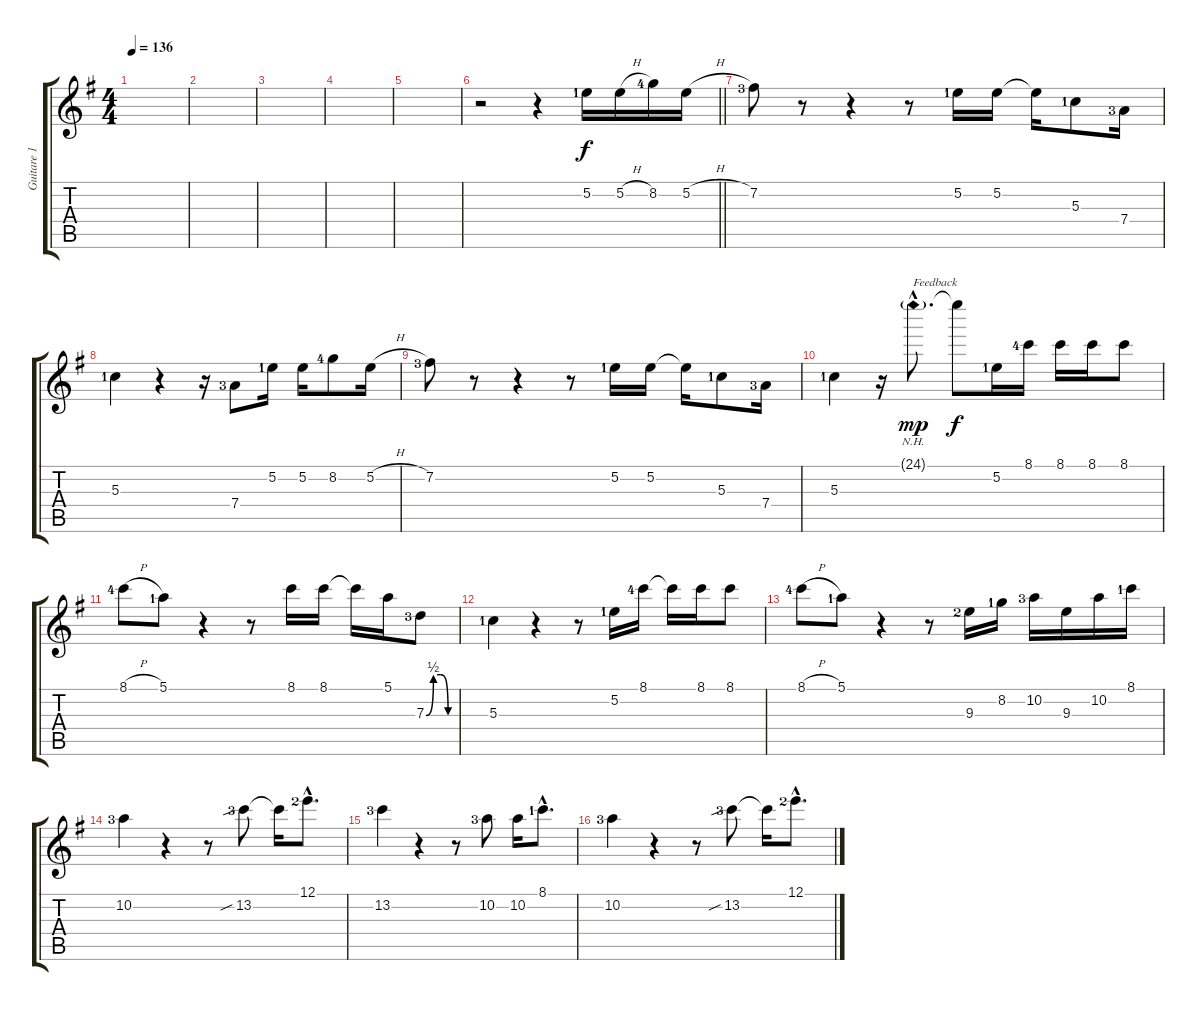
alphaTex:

\track ("Guitare 1" "Guitare 1") {instrument distortionguitar}
\staff {score tabs}
\tuning (E4 B3 G3 D3 A2 E2) {hide}
\ts (4 4)
\tempo 136
\clef g2
\ks g
|
|
|
|
|
\barLineRight lightlight
r.2 r.4 5.2{lf 2}.16 5.2{h}.16 8.2{lf 5}.16 5.2{h}.16 |
7.2{lf 4}.8 r.8 r.4 r.8 5.2{lf 2}.16 5.2.16 5.2{t}.16 5.3{lf 2}.8 7.4{lf 4}.16 |
5.3{lf 2}.4 r.4 r.16 7.4{lf 4}.8 5.2{lf 2}.16 5.2.16 8.2{lf 5}.8 5.2{h}.16 |
7.2{lf 4}.8 r.8 r.4 r.8 5.2{lf 2}.16 5.2.16 5.2{t}.16 5.3{lf 2}.8 7.4{lf 4}.16 |
5.3{lf 2}.4 r.16 24.1{nh g hac}.8{d txt "Feedback" dy mp} 24.1{t}.8{dy f} 5.2{lf 2}.16 8.1{lf 5}.16 8.1.16 8.1.16 8.1.8 |
8.1{h lf 5}.8 5.1{lf 2}.8 r.4 r.8 8.1.16 8.1.16 8.1{t}.16 5.1.16 7.3{be (custom 0 0 15 2 30 2 45 0 60 0) lf 4}.8 |
5.3{lf 2}.4 r.4 r.8 5.2{lf 2}.16 8.1{lf 5}.16 8.1{t}.16 8.1.16 8.1.8 |
8.1{h lf 5}.8 5.1{lf 2}.8 r.4 r.8 9.3{lf 3}.16 8.2{lf 2}.16 10.2{lf 4}.16 9.3.16 10.2.16 8.1{lf 2}.16 |
10.2{lf 4}.4 r.4 r.8 13.2{sib lf 4}.8 13.2{t}.16 12.1{hac lf 3}.8{d} |
13.2{lf 4}.4 r.4 r.8 10.2{lf 4}.8 10.2.16 8.1{hac lf 2}.8{d} |
10.2{lf 4}.4 r.4 r.8 13.2{sib lf 4}.8 13.2{t}.16 12.1{hac lf 3}.8{d}
